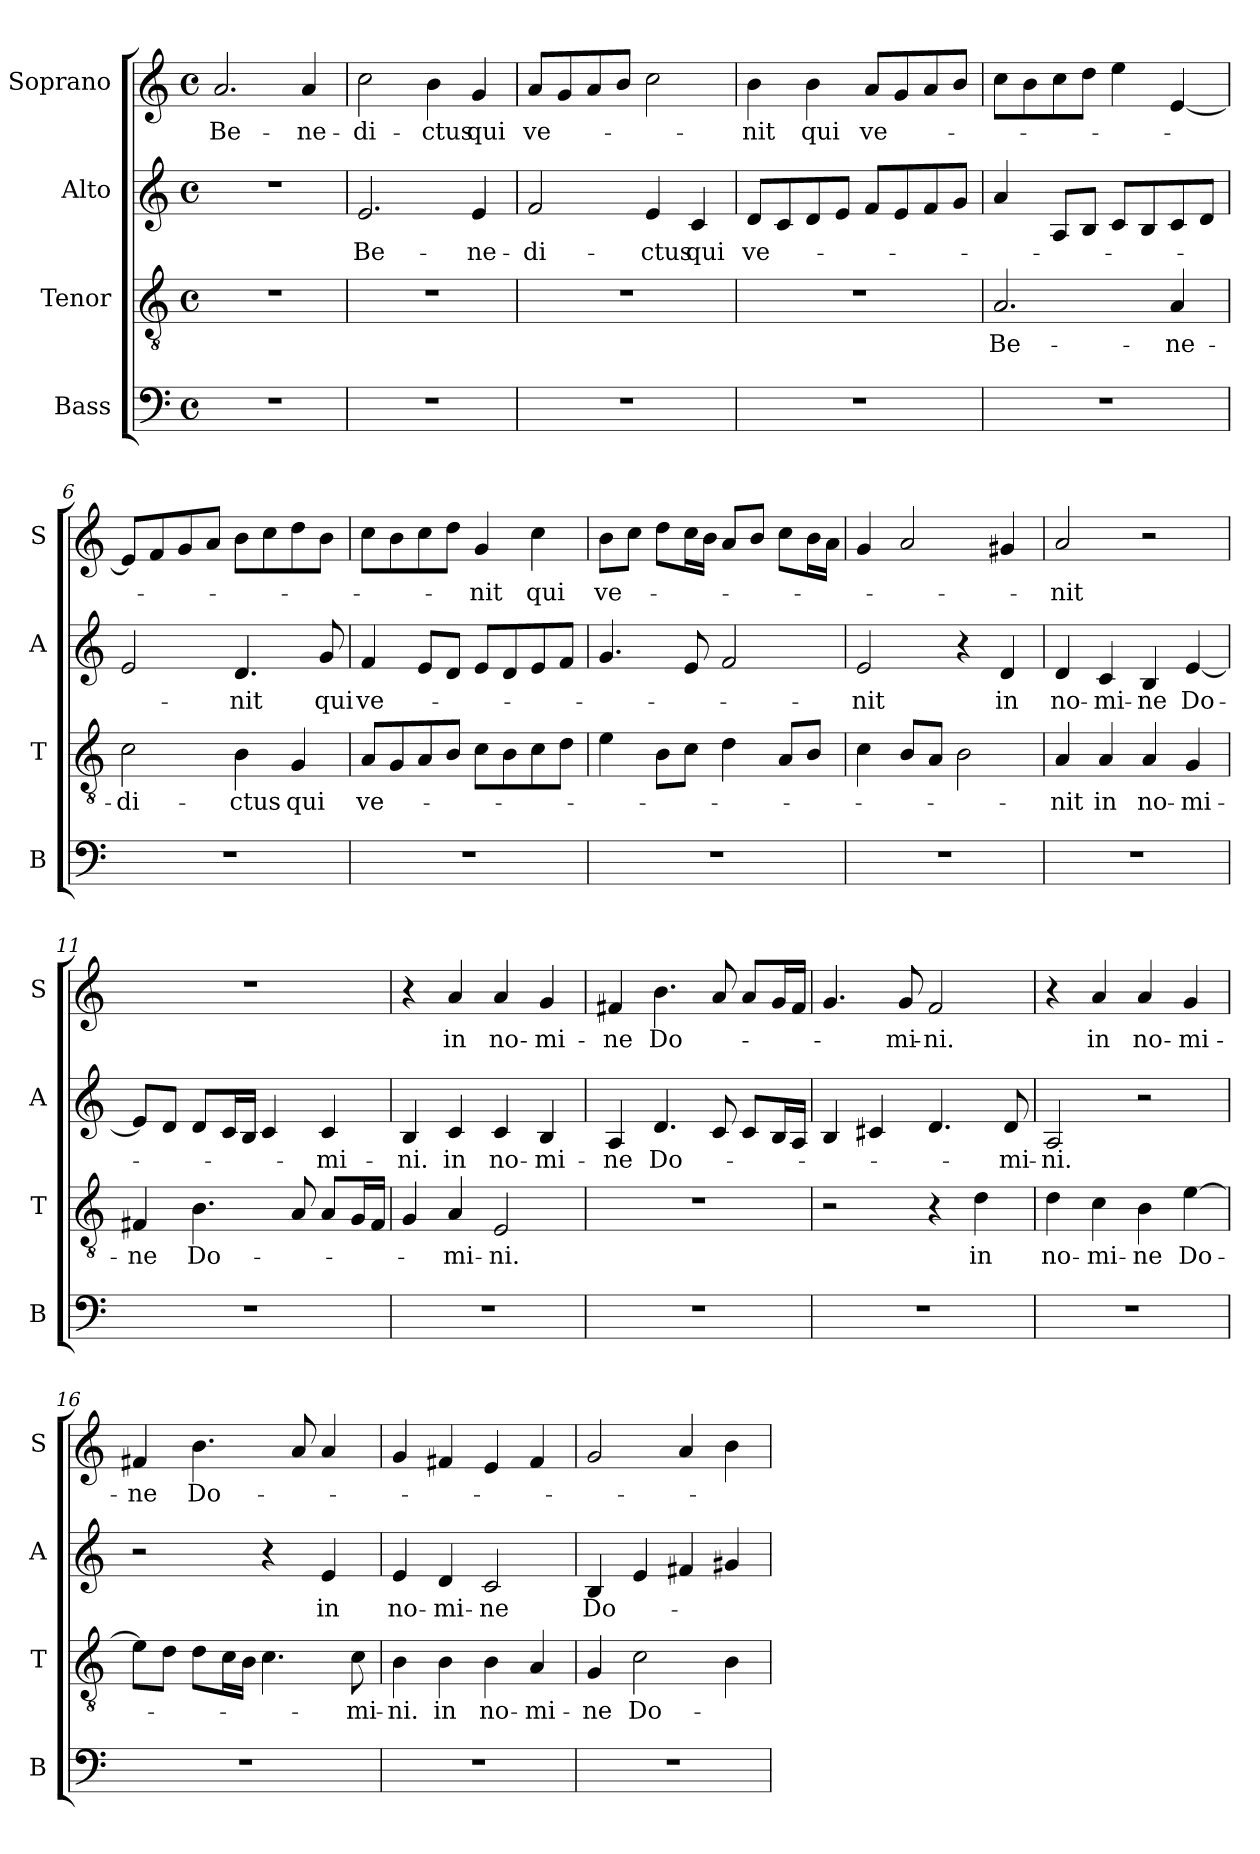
**kern	**kern	**text	**kern	**text	**kern	**text
*part4	*part3	*part3	*part2	*part2	*part1	*part1
*staff4	*staff3	*staff3	*staff2	*staff2	*staff1	*staff1
*I"Bass	*I"Tenor	*	*I"Alto	*	*I"Soprano	*
*I'B	*I'T	*	*I'A	*	*I'S	*
*clefF4	*clefGv2	*	*clefG2	*	*clefG2	*
*k[]	*k[]	*	*k[]	*	*k[]	*
*a:	*a:	*	*a:	*	*a:	*
*M4/4	*M4/4	*	*M4/4	*	*M4/4	*
*met(c)	*met(c)	*	*met(c)	*	*met(c)	*
=1	=1	=1	=1	=1	=1	=1
!	!	!	!	!	!	!LO:LY:b
1r	1r	.	1r	.	2.a/	Be-
!	!	!	!	!	!	!LO:LY:b
.	.	.	.	.	4a/	-ne-
=2	=2	=2	=2	=2	=2	=2
!	!	!	!	!LO:LY:b	!	!LO:LY:b
1r	1r	.	2.e/	Be-	2cc\	-di-
!	!	!	!	!	!	!LO:LY:b
.	.	.	.	.	4b\	-ctus
!	!	!	!	!LO:LY:b	!	!LO:LY:b
.	.	.	4e/	-ne-	4g/	qui
=3	=3	=3	=3	=3	=3	=3
!	!	!	!	!LO:LY:b	!	!LO:LY:b
1r	1r	.	2f/	-di-	8a/L	ve-
.	.	.	.	.	8g/	.
.	.	.	.	.	8a/	.
.	.	.	.	.	8b/J	.
!	!	!	!	!LO:LY:b	!	!
.	.	.	4e/	-ctus	2cc\	.
!	!	!	!	!LO:LY:b	!	!
.	.	.	4c/	qui	.	.
=4	=4	=4	=4	=4	=4	=4
!	!	!	!	!LO:LY:b	!	!LO:LY:b
1r	1r	.	8d/L	ve-	4b\	-nit
.	.	.	8c/	.	.	.
!	!	!	!	!	!	!LO:LY:b
.	.	.	8d/	.	4b\	qui
.	.	.	8e/J	.	.	.
!	!	!	!	!	!	!LO:LY:b
.	.	.	8f/L	.	8a/L	ve-
.	.	.	8e/	.	8g/	.
.	.	.	8f/	.	8a/	.
.	.	.	8g/J	.	8b/J	.
=5	=5	=5	=5	=5	=5	=5
!	!	!LO:LY:b	!	!	!	!
1r	2.A/	Be-	4a/	.	8cc\L	.
.	.	.	.	.	8b\	.
.	.	.	8A/L	.	8cc\	.
.	.	.	8B/J	.	8dd\J	.
.	.	.	8c/L	.	4ee\	.
.	.	.	8B/	.	.	.
!	!	!LO:LY:b	!	!	!	!
.	4A/	-ne-	8c/	.	[4e/	.
.	.	.	8d/J	.	.	.
!!LO:LB:g=z
=6	=6	=6	=6	=6	=6	=6
!	!	!LO:LY:b	!	!	!	!
1r	2c\	-di-	2e/	.	8e/L]	.
.	.	.	.	.	8f/	.
.	.	.	.	.	8g/	.
.	.	.	.	.	8a/J	.
!	!	!LO:LY:b	!	!LO:LY:b	!	!
.	4B\	-ctus	4.d/	-nit	8b\L	.
.	.	.	.	.	8cc\	.
!	!	!LO:LY:b	!	!	!	!
.	4G/	qui	.	.	8dd\	.
!	!	!	!	!LO:LY:b	!	!
.	.	.	8g/	qui	8b\J	.
=7	=7	=7	=7	=7	=7	=7
!	!	!LO:LY:b	!	!LO:LY:b	!	!
1r	8A/L	ve-	4f/	ve-	8cc\L	.
.	8G/	.	.	.	8b\	.
.	8A/	.	8e/L	.	8cc\	.
.	8B/J	.	8d/J	.	8dd\J	.
!	!	!	!	!	!	!LO:LY:b
.	8c\L	.	8e/L	.	4g/	-nit
.	8B\	.	8d/	.	.	.
!	!	!	!	!	!	!LO:LY:b
.	8c\	.	8e/	.	4cc\	qui
.	8d\J	.	8f/J	.	.	.
=8	=8	=8	=8	=8	=8	=8
!	!	!	!	!	!	!LO:LY:b
1r	4e\	.	4.g/	.	8b\L	ve-
.	.	.	.	.	8cc\J	.
.	8B\L	.	.	.	8dd\L	.
.	8c\J	.	8e/	.	16cc\L	.
.	.	.	.	.	16b\JJ	.
.	4d\	.	2f/	.	8a/L	.
.	.	.	.	.	8b/J	.
.	8A/L	.	.	.	8cc\L	.
.	8B/J	.	.	.	16b\L	.
.	.	.	.	.	16a\JJ	.
=9	=9	=9	=9	=9	=9	=9
!	!	!	!	!LO:LY:b	!	!
1r	4c\	.	2e/	-nit	4g/	.
.	8B/L	.	.	.	2a/	.
.	8A/J	.	.	.	.	.
.	2B\	.	4r	.	.	.
!	!	!	!	!LO:LY:b	!	!
.	.	.	4d/	in	4g#X/	.
=10	=10	=10	=10	=10	=10	=10
!	!	!LO:LY:b	!	!LO:LY:b	!	!LO:LY:b
1r	4A/	-nit	4d/	no-	2a/	-nit
!	!	!LO:LY:b	!	!LO:LY:b	!	!
.	4A/	in	4c/	-mi-	.	.
!	!	!LO:LY:b	!	!LO:LY:b	!	!
.	4A/	no-	4B/	-ne	2r	.
!	!	!LO:LY:b	!	!LO:LY:b	!	!
.	4G/	-mi-	[4e/	Do-	.	.
!!LO:LB:g=z
=11	=11	=11	=11	=11	=11	=11
!	!	!LO:LY:b	!	!	!	!
1r	4F#X/	-ne	8e/L]	.	1r	.
.	.	.	8d/J	.	.	.
!	!	!LO:LY:b	!	!	!	!
.	4.B\	Do-	8d/L	.	.	.
.	.	.	16c/L	.	.	.
.	.	.	16B/JJ	.	.	.
.	.	.	4c/	.	.	.
.	8A/	.	.	.	.	.
!	!	!	!	!LO:LY:b	!	!
.	8A/L	.	4c/	-mi-	.	.
.	16G/L	.	.	.	.	.
.	16F#/JJ	.	.	.	.	.
=12	=12	=12	=12	=12	=12	=12
!	!	!	!	!LO:LY:b	!	!
1r	4G/	.	4B/	-ni.	4r	.
!	!	!LO:LY:b	!	!LO:LY:b	!	!LO:LY:b
.	4A/	-mi-	4c/	in	4a/	in
!	!	!LO:LY:b	!	!LO:LY:b	!	!LO:LY:b
.	2E/	-ni.	4c/	no-	4a/	no-
!	!	!	!	!LO:LY:b	!	!LO:LY:b
.	.	.	4B/	-mi-	4g/	-mi-
=13	=13	=13	=13	=13	=13	=13
!	!	!	!	!LO:LY:b	!	!LO:LY:b
1r	1r	.	4A/	-ne	4f#X/	-ne
!	!	!	!	!LO:LY:b	!	!LO:LY:b
.	.	.	4.d/	Do-	4.b\	Do-
.	.	.	8c/	.	8a/	.
.	.	.	8c/L	.	8a/L	.
.	.	.	16B/L	.	16g/L	.
.	.	.	16A/JJ	.	16f#/JJ	.
=14	=14	=14	=14	=14	=14	=14
1r	2r	.	4B/	.	4.g/	.
.	.	.	4c#X/	.	.	.
!	!	!	!	!	!	!LO:LY:b
.	.	.	.	.	8g/	-mi-
!	!	!	!	!	!	!LO:LY:b
.	4r	.	4.d/	.	2f/	-ni.
!	!	!LO:LY:b	!	!	!	!
.	4d\	in	.	.	.	.
!	!	!	!	!LO:LY:b	!	!
.	.	.	8d/	-mi-	.	.
=15	=15	=15	=15	=15	=15	=15
!	!	!LO:LY:b	!	!LO:LY:b	!	!
1r	4d\	no-	2A/	-ni.	4r	.
!	!	!LO:LY:b	!	!	!	!LO:LY:b
.	4c\	-mi-	.	.	4a/	in
!	!	!LO:LY:b	!	!	!	!LO:LY:b
.	4B\	-ne	2r	.	4a/	no-
!	!	!LO:LY:b	!	!	!	!LO:LY:b
.	[4e\	Do-	.	.	4g/	-mi-
!!LO:PB:g=z
=16	=16	=16	=16	=16	=16	=16
!	!	!	!	!	!	!LO:LY:b
1r	8e\L]	.	2r	.	4f#X/	-ne
.	8d\J	.	.	.	.	.
!	!	!	!	!	!	!LO:LY:b
.	8d\L	.	.	.	4.b\	Do-
.	16c\L	.	.	.	.	.
.	16B\JJ	.	.	.	.	.
.	4.c\	.	4r	.	.	.
.	.	.	.	.	8a/	.
!	!	!	!	!LO:LY:b	!	!
.	.	.	4e/	in	4a/	.
!	!	!LO:LY:b	!	!	!	!
.	8c\	-mi-	.	.	.	.
=17	=17	=17	=17	=17	=17	=17
!	!	!LO:LY:b	!	!LO:LY:b	!	!
1r	4B\	-ni.	4e/	no-	4g/	.
!	!	!LO:LY:b	!	!LO:LY:b	!	!
.	4B\	in	4d/	-mi-	4f#X/	.
!	!	!LO:LY:b	!	!LO:LY:b	!	!
.	4B\	no-	2c/	-ne	4e/	.
!	!	!LO:LY:b	!	!	!	!
.	4A/	-mi-	.	.	4f#/	.
=18	=18	=18	=18	=18	=18	=18
!	!	!LO:LY:b	!	!LO:LY:b	!	!
1r	4G/	-ne	4B/	Do-	2g/	.
!	!	!LO:LY:b	!	!	!	!
.	2c\	Do-	4e/	.	.	.
.	.	.	4f#X/	.	4a/	.
.	4B\	.	4g#X/	.	4b\	.
=	=	=	=	=	=	=
*-	*-	*-	*-	*-	*-	*-
